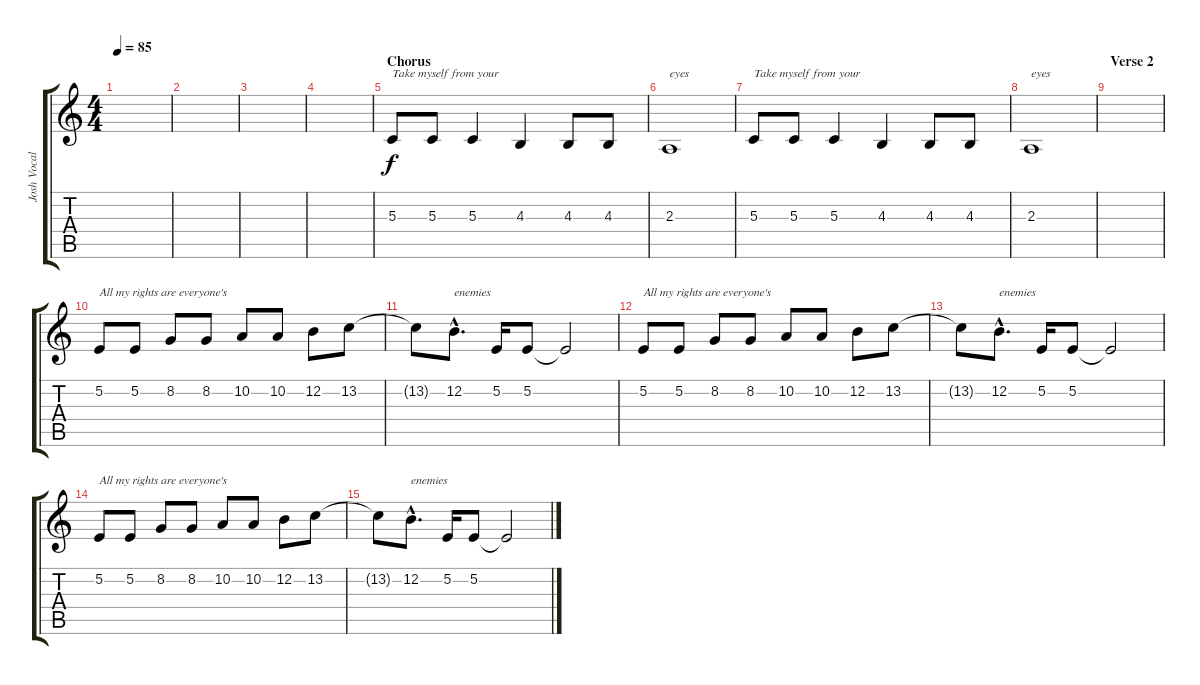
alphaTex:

\track ("Josh Vocals" "Josh Vocal") {instrument sopranosax}
\staff {score tabs}
\tuning (E4 B3 G3 D3 A2 E2) {hide}
\ts (4 4)
\tempo 85
\clef g2
\ks c
|
|
|
|
\section ("" "Chorus")
5.3.8{txt "Take myself from your"} 5.3.8 5.3.4 4.3.4 4.3.8 4.3.8 |
2.3.1{txt "eyes"} |
5.3.8{txt "Take myself from your"} 5.3.8 5.3.4 4.3.4 4.3.8 4.3.8 |
2.3.1{txt "eyes"} |
\section ("" "Verse 2")
|
5.2.8{txt "All my rights are everyone's"} 5.2.8 8.2.8 8.2.8 10.2.8 10.2.8 12.2.8 13.2.8 |
13.2{t}.8 12.2{hac}.8{d txt "enemies"} 5.2.16 5.2.8 5.2{t}.2 |
5.2.8{txt "All my rights are everyone's"} 5.2.8 8.2.8 8.2.8 10.2.8 10.2.8 12.2.8 13.2.8 |
13.2{t}.8 12.2{hac}.8{d txt "enemies"} 5.2.16 5.2.8 5.2{t}.2 |
5.2.8{txt "All my rights are everyone's"} 5.2.8 8.2.8 8.2.8 10.2.8 10.2.8 12.2.8 13.2.8 |
13.2{t}.8 12.2{hac}.8{d txt "enemies"} 5.2.16 5.2.8 5.2{t}.2
